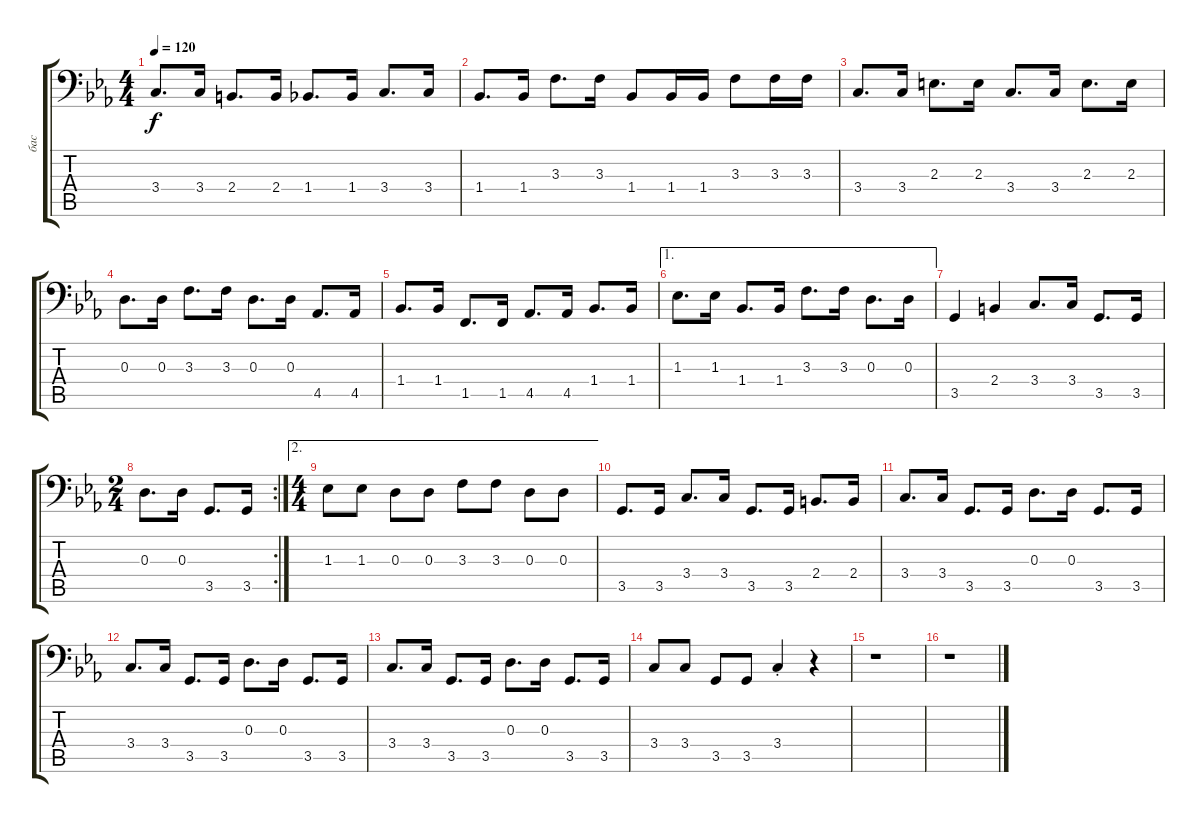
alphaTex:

\track ("бас" "бас") {instrument electricbassfinger}
\staff {score tabs}
\tuning (C3 G2 D2 A1 E1 B0) {hide}
\ts (4 4)
\tempo 120
\clef f4
\ks cminor
3.4.8{d dy f} 3.4.16 2.4.8{d} 2.4.16 1.4.8{d} 1.4.16 3.4.8{d} 3.4.16 |
1.4.8{d} 1.4.16 3.3.8{d} 3.3.16 1.4.8 1.4.16 1.4.16 3.3.8 3.3.16 3.3.16 |
3.4.8{d} 3.4.16 2.3.8{d} 2.3.16 3.4.8{d} 3.4.16 2.3.8{d} 2.3.16 |
0.3.8{d} 0.3.16 3.3.8{d} 3.3.16 0.3.8{d} 0.3.16 4.5.8{d} 4.5.16 |
1.4.8{d} 1.4.16 1.5.8{d} 1.5.16 4.5.8{d} 4.5.16 1.4.8{d} 1.4.16 |
\ae 1
1.3.8{d} 1.3.16 1.4.8{d} 1.4.16 3.3.8{d} 3.3.16 0.3.8{d} 0.3.16 |
3.5.4 2.4.4 3.4.8{d} 3.4.16 3.5.8{d} 3.5.16 |
\rc 2
\ts (2 4)
0.3.8{d} 0.3.16 3.5.8{d} 3.5.16 |
\ae 2
\ts (4 4)
1.3.8 1.3.8 0.3.8 0.3.8 3.3.8 3.3.8 0.3.8 0.3.8 |
3.5.8{d} 3.5.16 3.4.8{d} 3.4.16 3.5.8{d} 3.5.16 2.4.8{d} 2.4.16 |
3.4.8{d} 3.4.16 3.5.8{d} 3.5.16 0.3.8{d} 0.3.16 3.5.8{d} 3.5.16 |
3.4.8{d} 3.4.16 3.5.8{d} 3.5.16 0.3.8{d} 0.3.16 3.5.8{d} 3.5.16 |
3.4.8{d} 3.4.16 3.5.8{d} 3.5.16 0.3.8{d} 0.3.16 3.5.8{d} 3.5.16 |
3.4.8 3.4.8 3.5.8 3.5.8 3.4{st}.4 r.4 |
r.1 |
r.1
